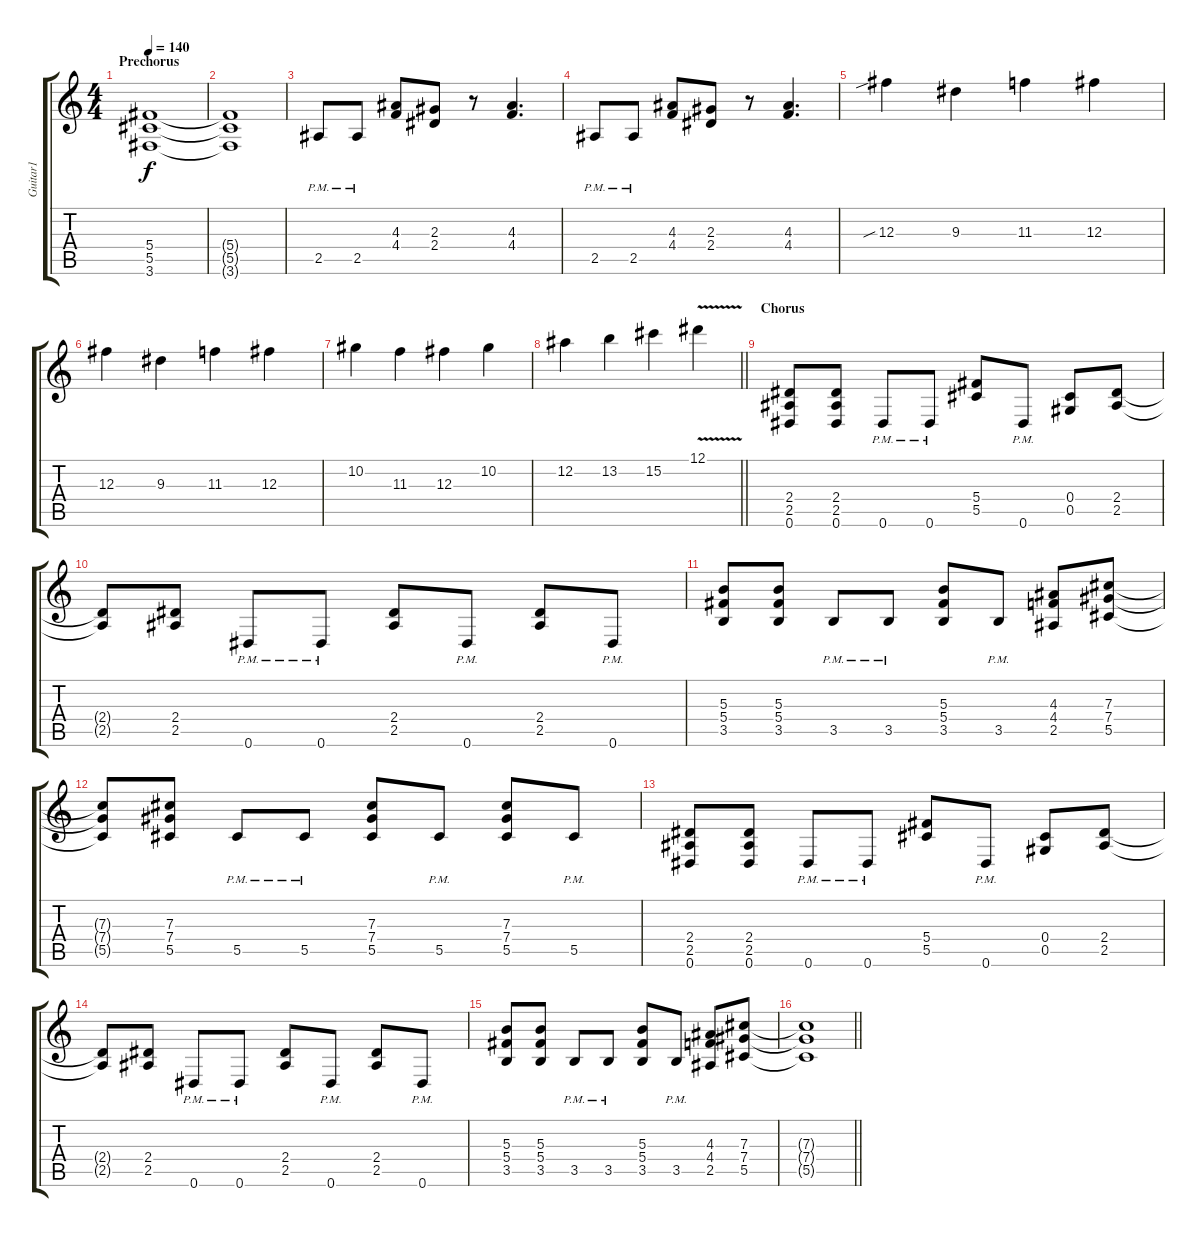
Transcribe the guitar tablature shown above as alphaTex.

\track ("Guitar1" "Guitar1") {instrument overdrivenguitar}
\staff {score tabs}
\tuning (Eb4 Bb3 Gb3 Db3 Ab2 Eb2) {hide}
\ts (4 4)
\section ("" "Prechorus")
\tempo 140
\clef g2
\ks c
(5.4 5.5 3.6).1{dy f} |
(5.4{t} 5.5{t} 3.6{t}).1 |
2.5{pm}.8 2.5{pm}.8 (4.3 4.4).8 (2.3 2.4).8 r.8 (4.3 4.4).4{d} |
2.5{pm}.8 2.5{pm}.8 (4.3 4.4).8 (2.3 2.4).8 r.8 (4.3 4.4).4{d} |
12.3{sib}.4 9.3.4 11.3.4 12.3.4 |
12.3.4 9.3.4 11.3.4 12.3.4 |
10.2.4 11.3.4 12.3.4 10.2.4 |
\barLineRight lightlight
12.2.4 13.2.4 15.2.4 12.1{v}.4 |
\section ("" "Chorus")
(2.4 2.5 0.6).8 (2.4 2.5 0.6).8 0.6{pm}.8 0.6{pm}.8 (5.4 5.5).8 0.6{pm}.8 (0.4 0.5).8 (2.4 2.5).8 |
(2.4{t} 2.5{t}).8 (2.4 2.5).8 0.6{pm}.8 0.6{pm}.8 (2.4 2.5).8 0.6{pm}.8 (2.4 2.5).8 0.6{pm}.8 |
(5.3 5.4 3.5).8 (5.3 5.4 3.5).8 3.5{pm}.8 3.5{pm}.8 (5.3 5.4 3.5).8 3.5{pm}.8 (4.3 4.4 2.5).8 (7.3 7.4 5.5).8 |
(7.3{t} 7.4{t} 5.5{t}).8 (7.3 7.4 5.5).8 5.5{pm}.8 5.5{pm}.8 (7.3 7.4 5.5).8 5.5{pm}.8 (7.3 7.4 5.5).8 5.5{pm}.8 |
(2.4 2.5 0.6).8 (2.4 2.5 0.6).8 0.6{pm}.8 0.6{pm}.8 (5.4 5.5).8 0.6{pm}.8 (0.4 0.5).8 (2.4 2.5).8 |
(2.4{t} 2.5{t}).8 (2.4 2.5).8 0.6{pm}.8 0.6{pm}.8 (2.4 2.5).8 0.6{pm}.8 (2.4 2.5).8 0.6{pm}.8 |
(5.3 5.4 3.5).8 (5.3 5.4 3.5).8 3.5{pm}.8 3.5{pm}.8 (5.3 5.4 3.5).8 3.5{pm}.8 (4.3 4.4 2.5).8 (7.3 7.4 5.5).8 |
\barLineRight lightlight
(7.3{t} 7.4{t} 5.5{t}).1
